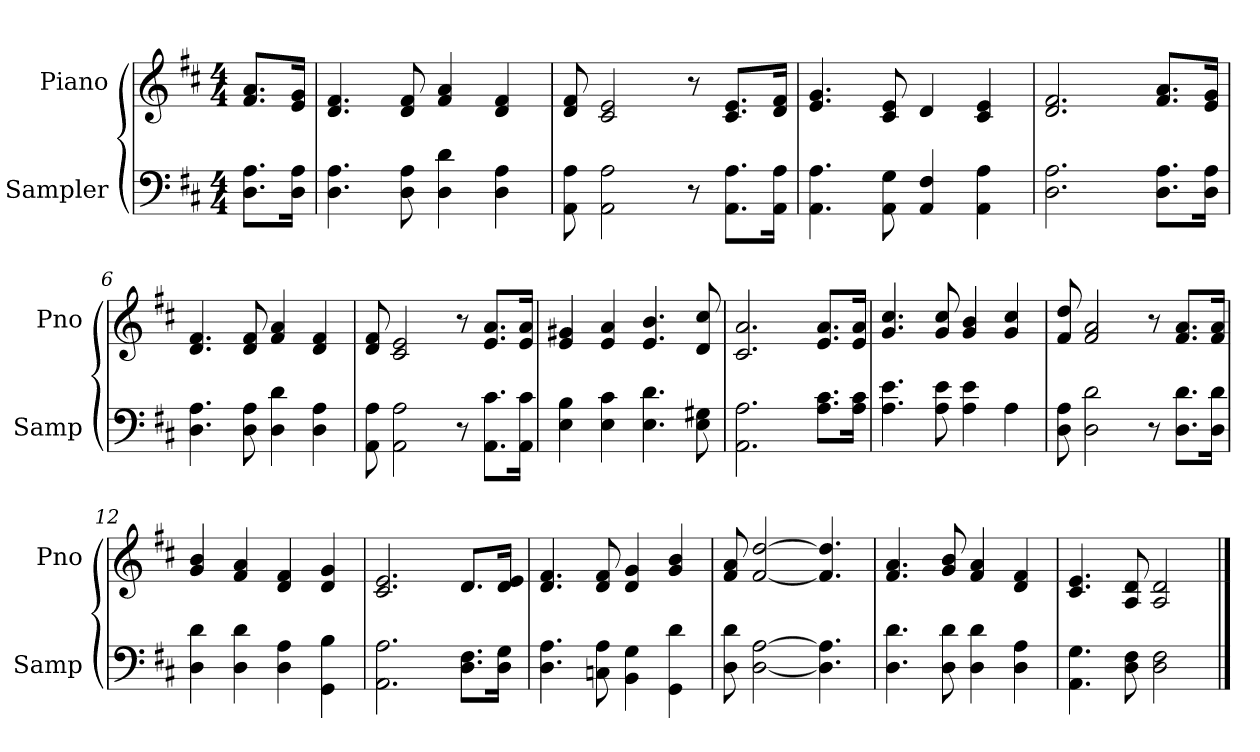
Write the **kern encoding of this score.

**kern	**kern
*part2	*part1
*staff2	*staff1
*I"Sampler	*I"Piano
*I'Samp	*I'Pno
*clefF4	*clefG2
*k[f#c#]	*k[f#c#]
*D:	*D:
*M4/4	*M4/4
=1	=1
8.D\ 8.A\L	8.f#/ 8.a/L
16D\ 16A\Jk	16e/ 16g/Jk
=2	=2
4.D 4.A	4.d 4.f#
8D 8A	8d 8f#
4D 4d	4f# 4a
4D 4A	4d 4f#
=3	=3
8AA 8A	8d 8f#
2AA 2A	2c# 2e
8r	8r
8.AA\ 8.A\L	8.c#/ 8.e/L
16AA\ 16A\Jk	16d/ 16f#/Jk
=4	=4
4.AA 4.A	4.e 4.g
8AA 8G	8c# 8e
4AA 4F#	4d
4AA 4A	4c# 4e
=5	=5
2.D 2.A	2.d 2.f#
8.D\ 8.A\L	8.f#/ 8.a/L
16D\ 16A\Jk	16e/ 16g/Jk
=6	=6
4.D 4.A	4.d 4.f#
8D 8A	8d 8f#
4D 4d	4f# 4a
4D 4A	4d 4f#
=7	=7
8AA 8A	8d 8f#
2AA 2A	2c# 2e
8r	8r
8.AA\ 8.c#\L	8.e/ 8.a/L
16AA\ 16c#\Jk	16e/ 16a/Jk
=8	=8
4E 4B	4e 4g#X
4E 4c#	4e 4a
4.E 4.d	4.e 4.b
8E 8G#X	8d 8cc#
=9	=9
2.AA 2.A	2.c# 2.a
8.A\ 8.c#\L	8.e/ 8.a/L
16A\ 16c#\Jk	16e/ 16a/Jk
=10	=10
4.A 4.e	4.g 4.cc#
8A 8e	8g 8cc#
4A 4e	4g 4b
4A	4g 4cc#
=11	=11
8D 8A	8f# 8dd
2D 2d	2f# 2a
8r	8r
8.D\ 8.d\L	8.f#/ 8.a/L
16D\ 16d\Jk	16f#/ 16a/Jk
=12	=12
4D 4d	4g 4b
4D 4d	4f# 4a
4D 4A	4d 4f#
4GG 4B	4d 4g
=13	=13
2.AA 2.A	2.c# 2.e
8.D\ 8.F#\L	8.d/L
16D\ 16G\Jk	16d/ 16e/Jk
=14	=14
4.D 4.A	4.d 4.f#
8Cn 8A	8d 8f#
4BB 4G	4d 4g
4GG 4d	4g 4b
=15	=15
8D 8d	8f# 8a
[2D [2A	[2f# [2dd
4.D] 4.A]	4.f#] 4.dd]
=16	=16
4.D 4.d	4.f# 4.a
8D 8d	8g 8b
4D 4d	4f# 4a
4D 4A	4d 4f#
=17	=17
4.AA 4.G	4.c# 4.e
8D 8F#	8A 8d
2D 2F#	2A 2d
==	==
*-	*-
